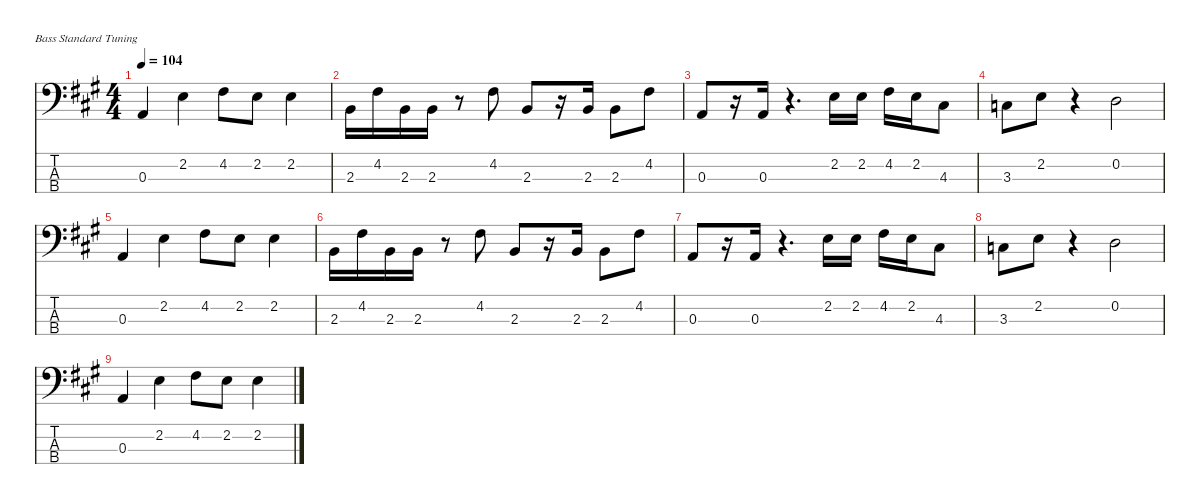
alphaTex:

\defaultSystemsLayout 4
\hideDynamics
\bracketExtendMode nobrackets
\singleTrackTrackNamePolicy hidden
\multiTrackTrackNamePolicy hidden
\otherSystemsTrackNameOrientation horizontal
\track ("Bass    " "ac.bs.") {instrument acousticbass}
\staff {score tabs}
\tuning (G2 D2 A1 E1)
\ts (4 4)
\tempo 104
\clef f4
\ks a
0.3{acc forcenatural}.4{dy ff beam Up} 2.2{acc forcenatural}.4{beam Down} 4.2{acc #}.8{beam Down} 2.2{acc forcenatural}.8{beam Down} 2.2{acc forcenatural}.4{beam Down} |
2.3{acc forcenatural}.16{beam Down} 4.2{acc #}.16{beam Down} 2.3{acc forcenatural}.16{beam Down} 2.3{acc forcenatural}.16{beam Down} r.8{beam Down} 4.2{acc #}.8{beam Down} 2.3{acc forcenatural}.8{beam Up} r.16{beam Up} 2.3{acc forcenatural}.16{beam Up} 2.3{acc forcenatural}.8{beam Down} 4.2{acc #}.8{beam Down} |
0.3{acc forcenatural}.8{beam Up} r.16{beam Up} 0.3{acc forcenatural}.16{beam Up} r.4{d beam Up} 2.2{acc forcenatural}.16{beam Down} 2.2{acc forcenatural}.16{beam Down} 4.2{acc #}.16{beam Down} 2.2{acc forcenatural}.16{beam Down} 4.3{acc #}.8{beam Down} |
3.3{acc forcenatural}.8{beam Down} 2.2{acc forcenatural}.8{beam Down} r.4{beam Down} 0.2{acc forcenatural}.2{beam Down} |
0.3{acc forcenatural}.4{beam Up} 2.2{acc forcenatural}.4{beam Down} 4.2{acc #}.8{beam Down} 2.2{acc forcenatural}.8{beam Down} 2.2{acc forcenatural}.4{beam Down} |
2.3{acc forcenatural}.16{beam Down} 4.2{acc #}.16{beam Down} 2.3{acc forcenatural}.16{beam Down} 2.3{acc forcenatural}.16{beam Down} r.8{beam Down} 4.2{acc #}.8{beam Down} 2.3{acc forcenatural}.8{beam Up} r.16{beam Up} 2.3{acc forcenatural}.16{beam Up} 2.3{acc forcenatural}.8{beam Down} 4.2{acc #}.8{beam Down} |
0.3{acc forcenatural}.8{beam Up} r.16{beam Up} 0.3{acc forcenatural}.16{beam Up} r.4{d beam Up} 2.2{acc forcenatural}.16{beam Down} 2.2{acc forcenatural}.16{beam Down} 4.2{acc #}.16{beam Down} 2.2{acc forcenatural}.16{beam Down} 4.3{acc #}.8{beam Down} |
3.3{acc forcenatural}.8{beam Down} 2.2{acc forcenatural}.8{beam Down} r.4{beam Down} 0.2{acc forcenatural}.2{beam Down} |
0.3{acc forcenatural}.4{beam Up} 2.2{acc forcenatural}.4{beam Down} 4.2{acc #}.8{beam Down} 2.2{acc forcenatural}.8{beam Down} 2.2{acc forcenatural}.4{beam Down}
